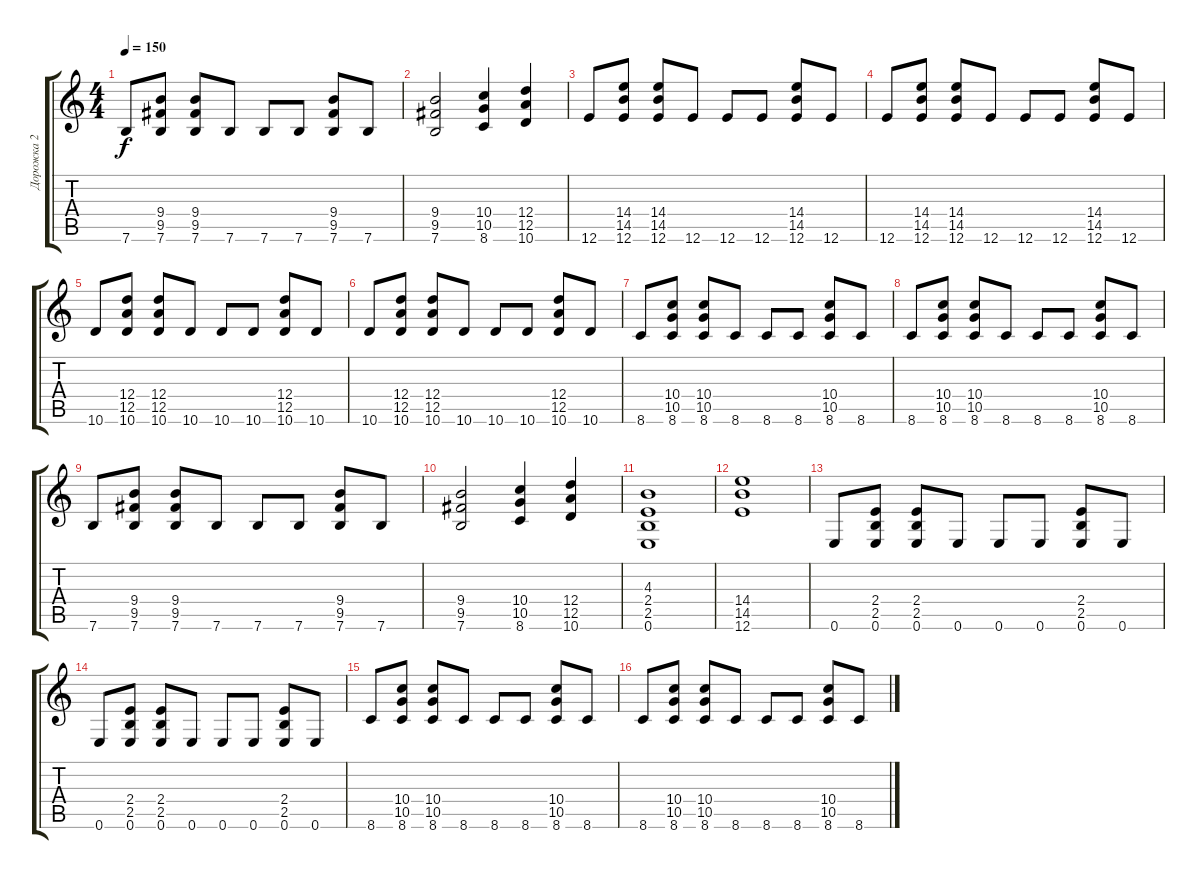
\track ("Дорожка 2" "Дорожка 2") {instrument distortionguitar}
\staff {score tabs}
\tuning (E4 B3 G3 D3 A2 E2) {hide}
\ts (4 4)
\tempo 150
\clef g2
\ks c
7.6.8{dy f} (9.4 9.5 7.6).8 (9.4 9.5 7.6).8 7.6.8 7.6.8 7.6.8 (9.4 9.5 7.6).8 7.6.8 |
(9.4 9.5 7.6).2 (10.4 10.5 8.6).4 (12.4 12.5 10.6).4 |
12.6.8 (14.4 14.5 12.6).8 (14.4 14.5 12.6).8 12.6.8 12.6.8 12.6.8 (14.4 14.5 12.6).8 12.6.8 |
12.6.8 (14.4 14.5 12.6).8 (14.4 14.5 12.6).8 12.6.8 12.6.8 12.6.8 (14.4 14.5 12.6).8 12.6.8 |
10.6.8 (12.4 12.5 10.6).8 (12.4 12.5 10.6).8 10.6.8 10.6.8 10.6.8 (12.4 12.5 10.6).8 10.6.8 |
10.6.8 (12.4 12.5 10.6).8 (12.4 12.5 10.6).8 10.6.8 10.6.8 10.6.8 (12.4 12.5 10.6).8 10.6.8 |
8.6.8 (10.4 10.5 8.6).8 (10.4 10.5 8.6).8 8.6.8 8.6.8 8.6.8 (10.4 10.5 8.6).8 8.6.8 |
8.6.8 (10.4 10.5 8.6).8 (10.4 10.5 8.6).8 8.6.8 8.6.8 8.6.8 (10.4 10.5 8.6).8 8.6.8 |
7.6.8 (9.4 9.5 7.6).8 (9.4 9.5 7.6).8 7.6.8 7.6.8 7.6.8 (9.4 9.5 7.6).8 7.6.8 |
(9.4 9.5 7.6).2 (10.4 10.5 8.6).4 (12.4 12.5 10.6).4 |
(4.3 2.4 2.5 0.6).1 |
(14.4 14.5 12.6).1 |
0.6.8{volume 10} (2.4 2.5 0.6).8 (2.4 2.5 0.6).8 0.6.8 0.6.8 0.6.8 (2.4 2.5 0.6).8 0.6.8 |
0.6.8 (2.4 2.5 0.6).8 (2.4 2.5 0.6).8 0.6.8 0.6.8 0.6.8 (2.4 2.5 0.6).8 0.6.8 |
8.6.8 (10.4 10.5 8.6).8 (10.4 10.5 8.6).8 8.6.8 8.6.8 8.6.8 (10.4 10.5 8.6).8 8.6.8 |
8.6.8 (10.4 10.5 8.6).8 (10.4 10.5 8.6).8 8.6.8 8.6.8 8.6.8 (10.4 10.5 8.6).8 8.6.8
